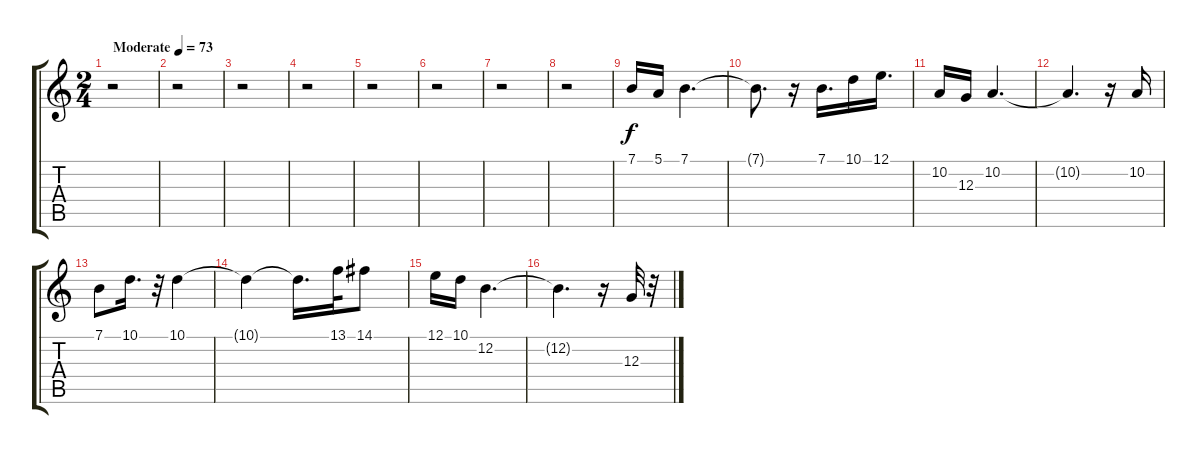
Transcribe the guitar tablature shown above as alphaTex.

\track "" {instrument flute}
\staff {score tabs}
\tuning (E4 B3 G3 D3 A2 E2) {hide}
\ts (2 4)
\tempo (73 "Moderate")
\clef g2
\ks c
r.2{dy f instrument flute} |
r.2 |
r.2 |
r.2 |
r.2 |
r.2 |
r.2 |
r.2 |
7.1.16 5.1.16 7.1.4{d} |
7.1{t}.8{d} r.16 7.1.16{d} 10.1.16 12.1.16{d} |
10.2.16 12.3.16 10.2.4{d} |
10.2{t}.4{d} r.16 10.2.16 |
7.1.8 10.1.16{d} r.32 10.1.4 |
10.1{t}.4 10.1{t}.16{d} 13.1.32 14.1.8 |
12.1.16 10.1.16 12.2.4{d} |
12.2{t}.4{d} r.16 12.3.32 r.32
